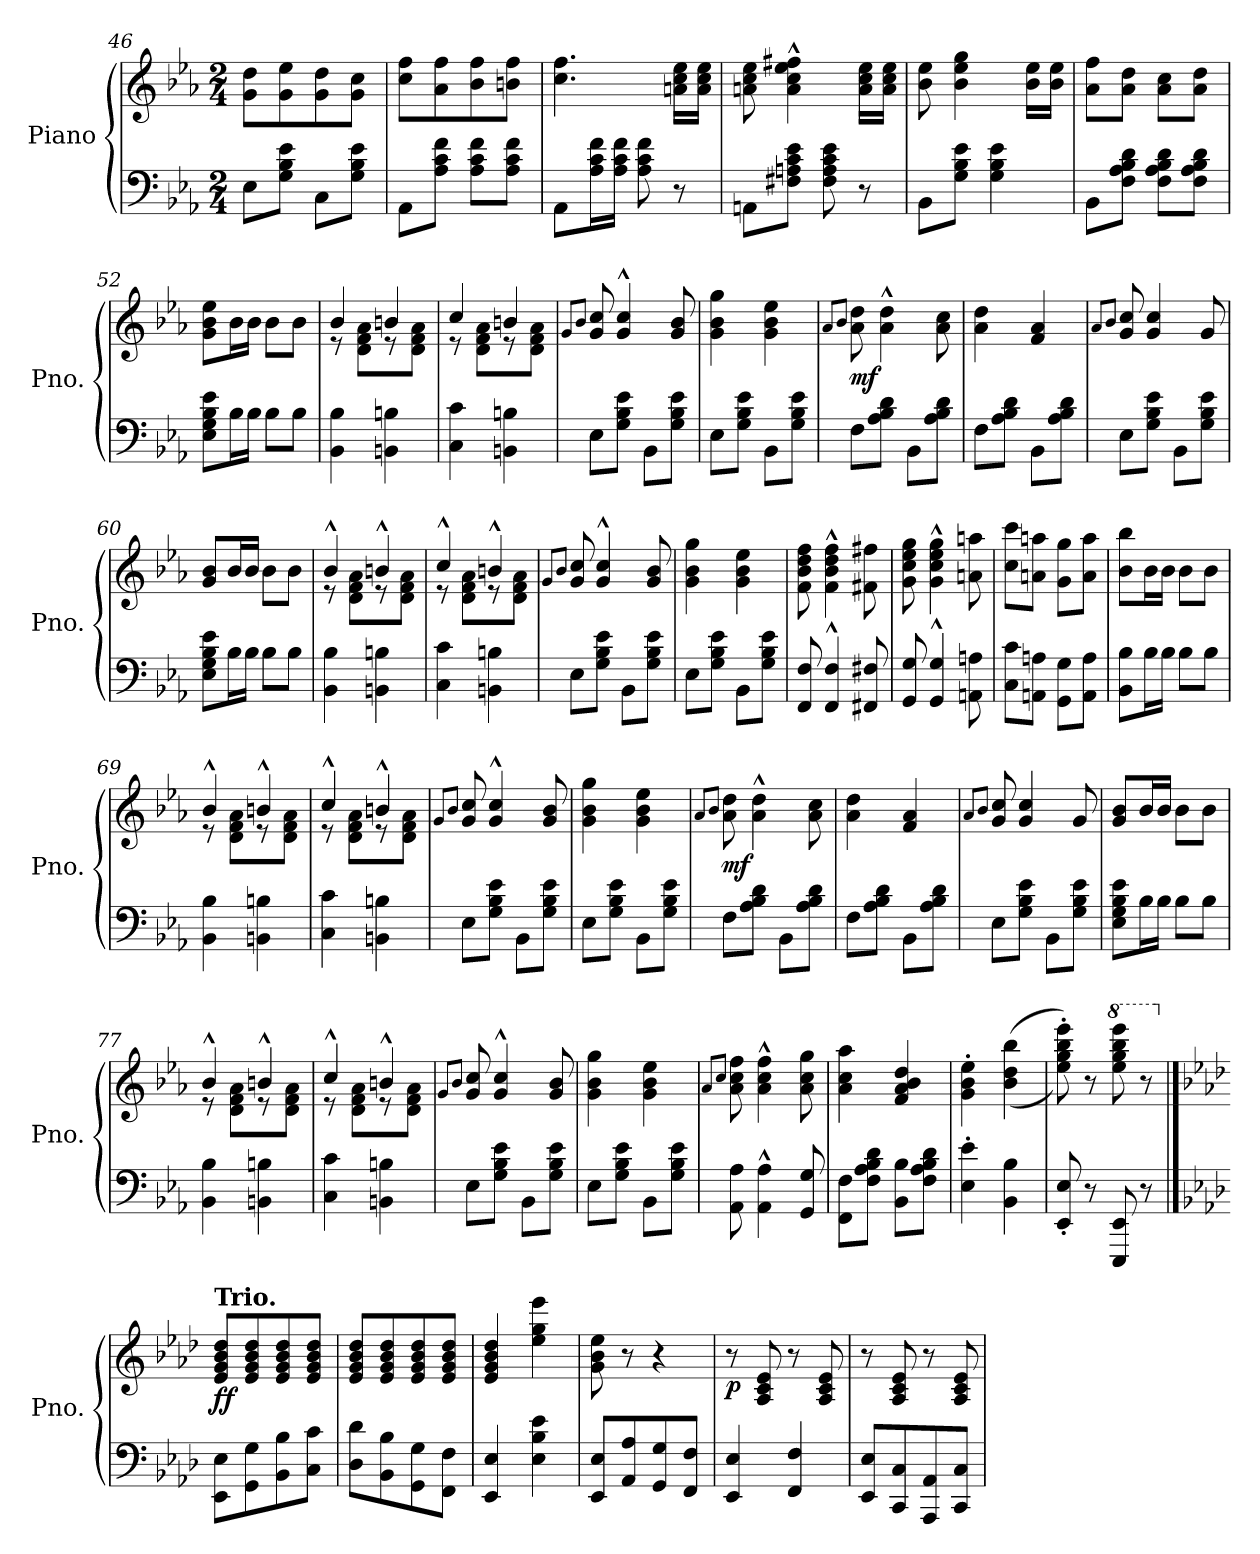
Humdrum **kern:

**kern	**kern	**dynam
*part1	*part1	*part1
*staff2	*staff1	*staff1/2
*I"Piano	*	*
*I'Pno.	*	*
*clefF4	*clefG2	*
*k[b-e-a-]	*k[b-e-a-]	*
*M2/4	*M2/4	*
=46	=46	=46
8E-\L	8g\ 8dd\L	.
8G\ 8B-\ 8e-\J	8g\ 8ee-\	.
8C\L	8g\ 8dd\	.
8G\ 8B-\ 8e-\J	8g\ 8cc\J	.
=47	=47	=47
8AA-\L	8cc\ 8ff\L	.
8A-\ 8c\ 8f\J	8a-\ 8ff\	.
8A-\ 8c\ 8f\L	8b-\ 8ff\	.
8A-\ 8c\ 8f\J	8bn\ 8ff\J	.
!!LO:LB:g=z
=48	=48	=48
8AA-\L	4.cc\ 4.ff\	.
16A-\ 16c\ 16f\L	.	.
16A-\ 16c\ 16f\JJ	.	.
8A-\ 8c\ 8f\	.	.
8r	16an\ 16cc\ 16ee-\LL	.
.	16a\ 16cc\ 16ee-\JJ	.
=49	=49	=49
8AAn\L	8an\ 8cc\ 8ee-\	.
8F#X\ 8An\ 8c\ 8e-\J	4a\^^ 4cc\^^ 4ee-\^^ 4ff#X\^^	.
8F#\ 8A\ 8c\ 8e-\	.	.
8r	16a\ 16cc\ 16ee-\LL	.
.	16a\ 16cc\ 16ee-\JJ	.
=50	=50	=50
8BB-\L	8b-\ 8ee-\	.
8G\ 8B-\ 8e-\J	4b-\ 4ee-\ 4gg\	.
4G\ 4B-\ 4e-\	.	.
.	16b-\ 16ee-\LL	.
.	16b-\ 16ee-\JJ	.
=51	=51	=51
8BB-\L	8a-\ 8ff\L	.
8F\ 8A-\ 8B-\ 8d\J	8a-\ 8dd\J	.
8F\ 8A-\ 8B-\ 8d\L	8a-\ 8cc\L	.
8F\ 8A-\ 8B-\ 8d\J	8a-\ 8dd\J	.
=52	=52	=52
8E-\ 8G\ 8B-\ 8e-\L	8g\ 8b-\ 8ee-\L	.
16B-\L	16b-\L	.
16B-\JJ	16b-\JJ	.
8B-\L	8b-\L	.
8B-\J	8b-\J	.
!!LO:LB:g=z
=53	=53	=53
*	*^	*
4BB-\ 4B-\	4b-/	8r	.
.	.	8d\ 8f\ 8a-\L	.
4BBn\ 4Bn\	4bn/	8r	.
.	.	8d\ 8f\ 8a-\J	.
=54	=54	=54	=54
4C\ 4c\	4cc/	8r	.
.	.	8d\ 8f\ 8a-\L	.
4BBn\ 4Bn\	4bn/	8r	.
.	.	8d\ 8f\ 8a-\J	.
*	*v	*v	*
=55	=55	=55
.	8qg/L	.
.	8qb-/J	.
8E-\L	8g/ 8cc/	.
8G\ 8B-\ 8e-\J	4g/^^ 4cc/^^	.
8BB-\L	.	.
8G\ 8B-\ 8e-\J	8g/ 8b-/	.
=56	=56	=56
8E-\L	4g\ 4b-\ 4gg\	.
8G\ 8B-\ 8e-\J	.	.
8BB-\L	4g\ 4b-\ 4ee-\	.
8G\ 8B-\ 8e-\J	.	.
=57	=57	=57
.	8qa-/L	.
.	8qb-/J	.
!	!	!LO:DY:b
8F\L	8a-\ 8dd\	mf
8A-\ 8B-\ 8d\J	4a-\^^ 4dd\^^	.
8BB-\L	.	.
8A-\ 8B-\ 8d\J	8a-\ 8cc\	.
=58	=58	=58
8F\L	4a-\ 4dd\	.
8A-\ 8B-\ 8d\J	.	.
8BB-\L	4f/ 4a-/	.
8A-\ 8B-\ 8d\J	.	.
!!LO:LB:g=z
=59	=59	=59
.	8qa-/L	.
.	8qb-/J	.
8E-\L	8g/ 8cc/	.
8G\ 8B-\ 8e-\J	4g/ 4cc/	.
8BB-\L	.	.
8G\ 8B-\ 8e-\J	8g/	.
=60	=60	=60
8E-\ 8G\ 8B-\ 8e-\L	8g/ 8b-/L	.
16B-\L	16b-/L	.
16B-\JJ	16b-/JJ	.
8B-\L	8b-\L	.
8B-\J	8b-\J	.
=61	=61	=61
*	*^	*
4BB-\ 4B-\	4b-^^/	8r	.
.	.	8d\ 8f\ 8a-\L	.
4BBn\ 4Bn\	4bn^^/	8r	.
.	.	8d\ 8f\ 8a-\J	.
=62	=62	=62	=62
4C\ 4c\	4cc^^/	8r	.
.	.	8d\ 8f\ 8a-\L	.
4BBn\ 4Bn\	4bn^^/	8r	.
.	.	8d\ 8f\ 8a-\J	.
*	*v	*v	*
=63	=63	=63
.	8qg/L	.
.	8qb-/J	.
8E-\L	8g/ 8cc/	.
8G\ 8B-\ 8e-\J	4g/^^ 4cc/^^	.
8BB-\L	.	.
8G\ 8B-\ 8e-\J	8g/ 8b-/	.
!!LO:PB:g=z
=64	=64	=64
8E-\L	4g\ 4b-\ 4gg\	.
8G\ 8B-\ 8e-\J	.	.
8BB-\L	4g\ 4b-\ 4ee-\	.
8G\ 8B-\ 8e-\J	.	.
=65	=65	=65
8FF/ 8F/	8f\ 8b-\ 8dd\ 8ff\	.
4FF/^^ 4F/^^	4f\^^ 4b-\^^ 4dd\^^ 4ff\^^	.
8FF#X/ 8F#X/	8f#X\ 8ff#X\	.
=66	=66	=66
8GG/ 8G/	8g\ 8cc\ 8ee-\ 8gg\	.
4GG/^^ 4G/^^	4g\^^ 4cc\^^ 4ee-\^^ 4gg\^^	.
8AAn\ 8An\	8an\ 8aan\	.
=67	=67	=67
8C\ 8c\L	8cc\ 8ccc\L	.
8AAn\ 8An\J	8an\ 8aan\J	.
8GG\ 8G\L	8g\ 8gg\L	.
8AA\ 8A\J	8a\ 8aa\J	.
=68	=68	=68
8BB-\ 8B-\L	8b-\ 8bb-\L	.
16B-\L	16b-\L	.
16B-\JJ	16b-\JJ	.
8B-\L	8b-\L	.
8B-\J	8b-\J	.
!!LO:LB:g=z
=69	=69	=69
*	*^	*
4BB-\ 4B-\	4b-^^/	8r	.
.	.	8d\ 8f\ 8a-\L	.
4BBn\ 4Bn\	4bn^^/	8r	.
.	.	8d\ 8f\ 8a-\J	.
=70	=70	=70	=70
4C\ 4c\	4cc^^/	8r	.
.	.	8d\ 8f\ 8a-\L	.
4BBn\ 4Bn\	4bn^^/	8r	.
.	.	8d\ 8f\ 8a-\J	.
*	*v	*v	*
=71	=71	=71
.	8qg/L	.
.	8qb-/J	.
8E-\L	8g/ 8cc/	.
8G\ 8B-\ 8e-\J	4g/^^ 4cc/^^	.
8BB-\L	.	.
8G\ 8B-\ 8e-\J	8g/ 8b-/	.
=72	=72	=72
8E-\L	4g\ 4b-\ 4gg\	.
8G\ 8B-\ 8e-\J	.	.
8BB-\L	4g\ 4b-\ 4ee-\	.
8G\ 8B-\ 8e-\J	.	.
=73	=73	=73
.	8qa-/L	.
.	8qb-/J	.
!	!	!LO:DY:b
8F\L	8a-\ 8dd\	mf
8A-\ 8B-\ 8d\J	4a-\^^ 4dd\^^	.
8BB-\L	.	.
8A-\ 8B-\ 8d\J	8a-\ 8cc\	.
=74	=74	=74
8F\L	4a-\ 4dd\	.
8A-\ 8B-\ 8d\J	.	.
8BB-\L	4f/ 4a-/	.
8A-\ 8B-\ 8d\J	.	.
!!LO:LB:g=z
=75	=75	=75
.	8qa-/L	.
.	8qb-/J	.
8E-\L	8g/ 8cc/	.
8G\ 8B-\ 8e-\J	4g/ 4cc/	.
8BB-\L	.	.
8G\ 8B-\ 8e-\J	8g/	.
=76	=76	=76
8E-\ 8G\ 8B-\ 8e-\L	8g/ 8b-/L	.
16B-\L	16b-/L	.
16B-\JJ	16b-/JJ	.
8B-\L	8b-\L	.
8B-\J	8b-\J	.
=77	=77	=77
*	*^	*
4BB-\ 4B-\	4b-^^/	8r	.
.	.	8d\ 8f\ 8a-\L	.
4BBn\ 4Bn\	4bn^^/	8r	.
.	.	8d\ 8f\ 8a-\J	.
=78	=78	=78	=78
4C\ 4c\	4cc^^/	8r	.
.	.	8d\ 8f\ 8a-\L	.
4BBn\ 4Bn\	4bn^^/	8r	.
.	.	8d\ 8f\ 8a-\J	.
*	*v	*v	*
=79	=79	=79
.	8qg/L	.
.	8qb-/J	.
8E-\L	8g/ 8cc/	.
8G\ 8B-\ 8e-\J	4g/^^ 4cc/^^	.
8BB-\L	.	.
8G\ 8B-\ 8e-\J	8g/ 8b-/	.
!!LO:LB:g=z
=80	=80	=80
8E-\L	4g\ 4b-\ 4gg\	.
8G\ 8B-\ 8e-\J	.	.
8BB-\L	4g\ 4b-\ 4ee-\	.
8G\ 8B-\ 8e-\J	.	.
=81	=81	=81
.	8qa-/L	.
.	8qcc/J	.
8AA-\ 8A-\	8a-\ 8cc\ 8ff\	.
4AA-\^^ 4A-\^^	4a-\^^ 4cc\^^ 4ff\^^	.
8GG/ 8G/	8a-\ 8cc\ 8gg\	.
=82	=82	=82
8FF\ 8F\L	4a-\ 4cc\ 4aa-\	.
8F\ 8A-\ 8B-\ 8d\J	.	.
8BB-\ 8B-\L	4f/ 4a-/ 4b-/ 4dd/	.
8F\ 8A-\ 8B-\ 8d\J	.	.
=83	=83	=83
4E-\' 4e-\'	4g\' 4b-\' 4ee-\'	.
4BB-\ 4B-\	(>(<4b-\ 4dd\ 4bb-\	.
=84	=84	=84
8EE-/' 8E-/'	8ee-\' 8gg\' 8bb-\' 8eee-\'))	.
8r	8r	.
*	*8va	*
8EEE-/ 8EE-/	8eee-\ 8ggg\ 8bbb-\ 8eeee-\	.
8r	8r	.
!!LO:PB:g=z
==85	==85	==85
*k[b-e-a-d-]	*k[b-e-a-d-]	*
*	*X8va	*
!	!LO:TX:B:t=Trio.	!
!	!	!LO:DY:b
8EE-\ 8E-\L	8e-/ 8g/ 8b-/ 8dd-/L	ff
8GG\ 8G\	8e-/ 8g/ 8b-/ 8dd-/	.
8BB-\ 8B-\	8e-/ 8g/ 8b-/ 8dd-/	.
8C\ 8c\J	8e-/ 8g/ 8b-/ 8dd-/J	.
=86	=86	=86
8D-\ 8d-\L	8e-/ 8g/ 8b-/ 8dd-/L	.
8BB-\ 8B-\	8e-/ 8g/ 8b-/ 8dd-/	.
8GG\ 8G\	8e-/ 8g/ 8b-/ 8dd-/	.
8FF\ 8F\J	8e-/ 8g/ 8b-/ 8dd-/J	.
=87	=87	=87
4EE-/ 4E-/	4e-/ 4g/ 4b-/ 4dd-/	.
4E-\ 4B-\ 4e-\	4ee-\ 4gg\ 4eee-\	.
=88	=88	=88
8EE-/ 8E-/L	8g\ 8b-\ 8ee-\	.
8AA-/ 8A-/	8r	.
8GG/ 8G/	4r	.
8FF/ 8F/J	.	.
=89	=89	=89
!	!	!LO:DY:b
4EE-/ 4E-/	8r	p
.	8A-/ 8c/ 8e-/	.
4FF/ 4F/	8r	.
.	8A-/ 8c/ 8e-/	.
=90	=90	=90
8EE-/ 8E-/L	8r	.
8CC/ 8C/	8A-/ 8c/ 8e-/	.
8AAA-/ 8AA-/	8r	.
8CC/ 8C/J	8A-/ 8c/ 8e-/	.
=	=	=
*-	*-	*-
